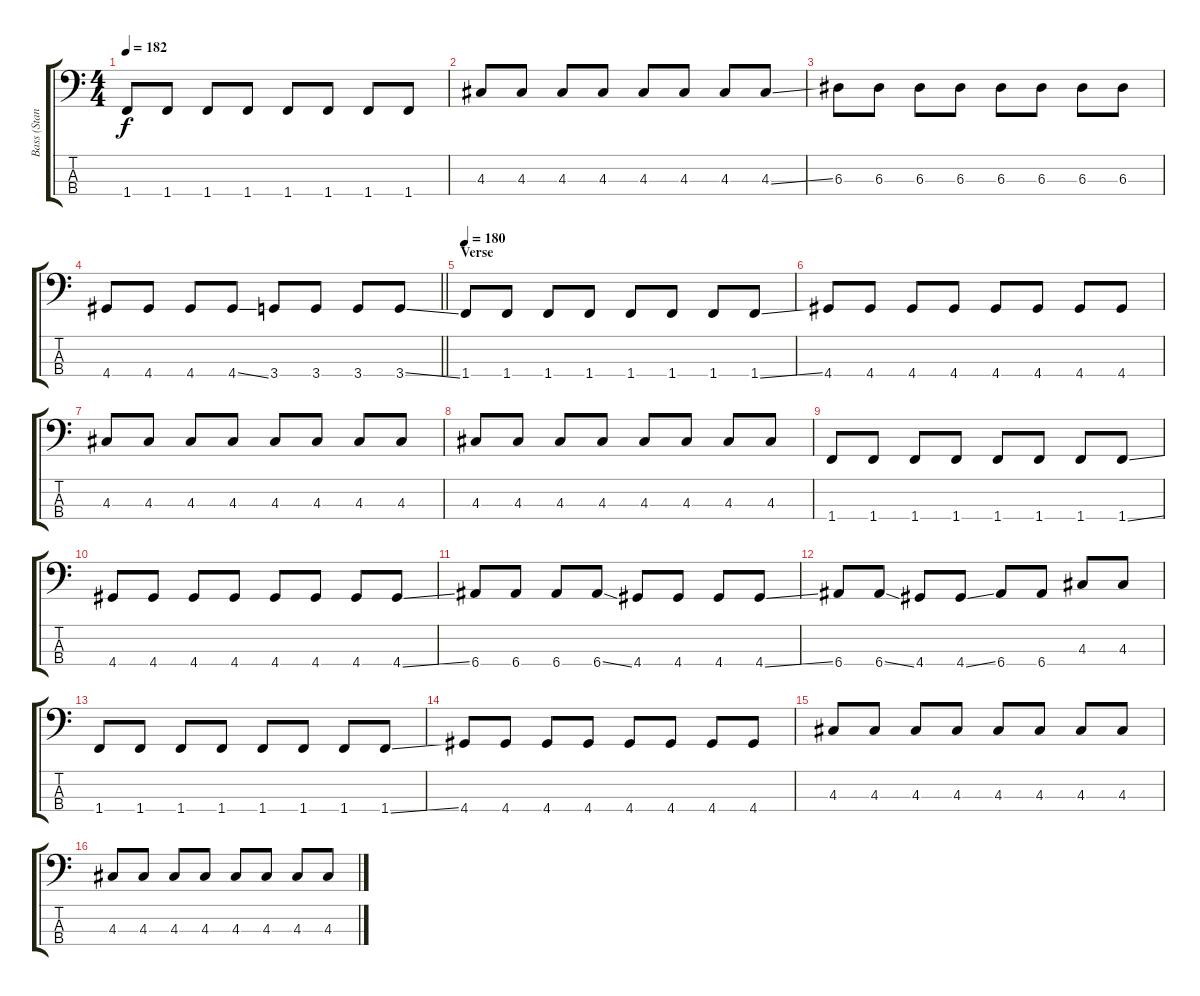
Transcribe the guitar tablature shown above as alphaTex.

\track ("Bass (Standard Tuning)" "Bass (Stan") {instrument electricbasspick}
\staff {score tabs}
\tuning (G2 D2 A1 E1) {hide}
\ts (4 4)
\tempo 182
\clef f4
\ks c
1.4.8{dy f} 1.4.8 1.4.8 1.4.8 1.4.8 1.4.8 1.4.8 1.4.8 |
4.3.8 4.3.8 4.3.8 4.3.8 4.3.8 4.3.8 4.3.8 4.3{ss}.8 |
6.3.8 6.3.8 6.3.8 6.3.8 6.3.8 6.3.8 6.3.8 6.3.8 |
\barLineRight lightlight
4.4.8 4.4.8 4.4.8 4.4{ss}.8 3.4.8 3.4.8 3.4.8 3.4{ss}.8 |
\section ("" "Verse")
\tempo 180
1.4.8 1.4.8 1.4.8 1.4.8 1.4.8 1.4.8 1.4.8 1.4{ss}.8 |
4.4.8 4.4.8 4.4.8 4.4.8 4.4.8 4.4.8 4.4.8 4.4.8 |
4.3.8 4.3.8 4.3.8 4.3.8 4.3.8 4.3.8 4.3.8 4.3.8 |
4.3.8 4.3.8 4.3.8 4.3.8 4.3.8 4.3.8 4.3.8 4.3.8 |
1.4.8 1.4.8 1.4.8 1.4.8 1.4.8 1.4.8 1.4.8 1.4{ss}.8 |
4.4.8 4.4.8 4.4.8 4.4.8 4.4.8 4.4.8 4.4.8 4.4{ss}.8 |
6.4.8 6.4.8 6.4.8 6.4{ss}.8 4.4.8 4.4.8 4.4.8 4.4{ss}.8 |
6.4.8 6.4{ss}.8 4.4.8 4.4{ss}.8 6.4.8 6.4.8 4.3.8 4.3.8 |
1.4.8 1.4.8 1.4.8 1.4.8 1.4.8 1.4.8 1.4.8 1.4{ss}.8 |
4.4.8 4.4.8 4.4.8 4.4.8 4.4.8 4.4.8 4.4.8 4.4.8 |
4.3.8 4.3.8 4.3.8 4.3.8 4.3.8 4.3.8 4.3.8 4.3.8 |
4.3.8 4.3.8 4.3.8 4.3.8 4.3.8 4.3.8 4.3.8 4.3.8
